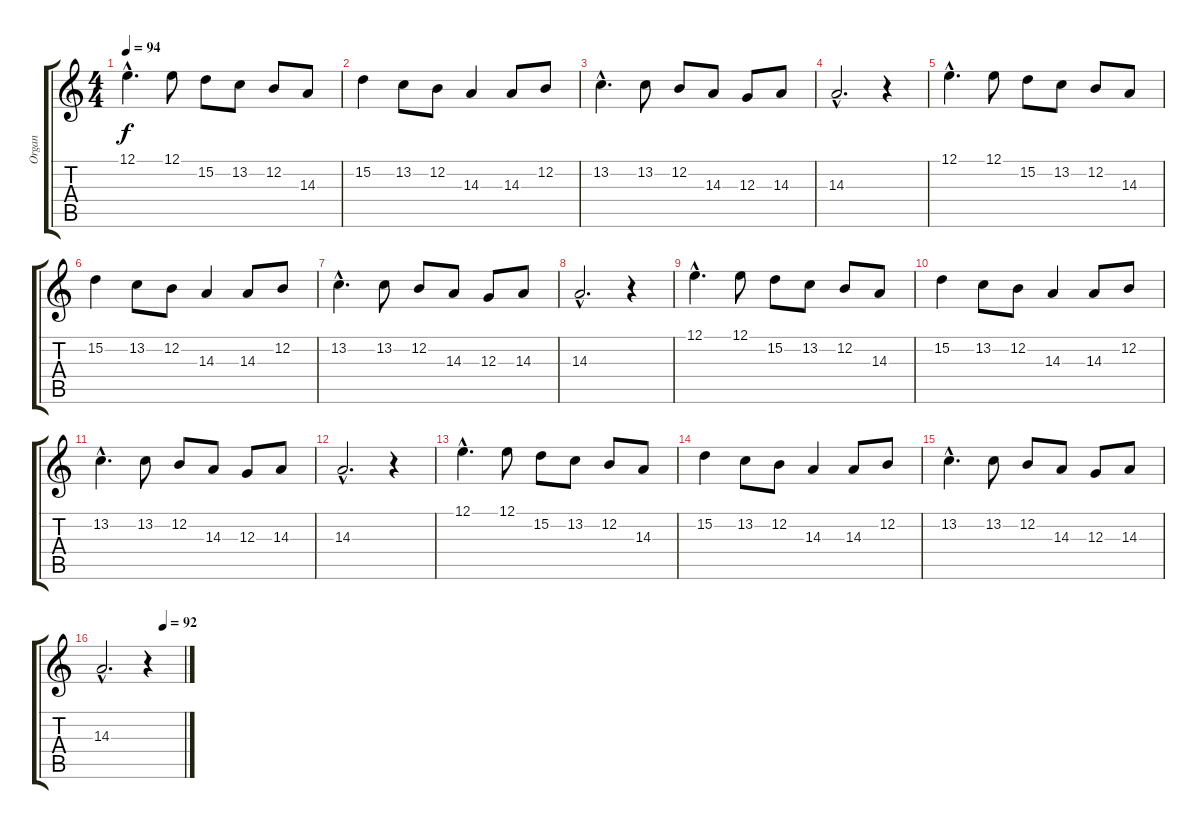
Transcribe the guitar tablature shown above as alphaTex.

\track ("Organ" "Organ") {instrument drawbarorgan}
\staff {score tabs}
\tuning (E4 B3 G3 D3 A2 E2) {hide}
\ts (4 4)
\tempo 94
\clef g2
\ks c
12.1{hac}.4{d dy f} 12.1.8 15.2.8 13.2.8 12.2.8 14.3.8 |
15.2.4 13.2.8 12.2.8 14.3.4 14.3.8 12.2.8 |
13.2{hac}.4{d} 13.2.8 12.2.8 14.3.8 12.3.8 14.3.8 |
14.3{hac}.2{d} r.4 |
12.1{hac}.4{d} 12.1.8 15.2.8 13.2.8 12.2.8 14.3.8 |
15.2.4 13.2.8 12.2.8 14.3.4 14.3.8 12.2.8 |
13.2{hac}.4{d} 13.2.8 12.2.8 14.3.8 12.3.8 14.3.8 |
14.3{hac}.2{d} r.4 |
12.1{hac}.4{d} 12.1.8 15.2.8 13.2.8 12.2.8 14.3.8 |
15.2.4 13.2.8 12.2.8 14.3.4 14.3.8 12.2.8 |
13.2{hac}.4{d} 13.2.8 12.2.8 14.3.8 12.3.8 14.3.8 |
14.3{hac}.2{d} r.4 |
12.1{hac}.4{d} 12.1.8 15.2.8 13.2.8 12.2.8 14.3.8 |
15.2.4 13.2.8 12.2.8 14.3.4 14.3.8 12.2.8 |
13.2{hac}.4{d} 13.2.8 12.2.8 14.3.8 12.3.8 14.3.8 |
\tempo (92 0.75)
14.3{hac}.2{d} r.4
